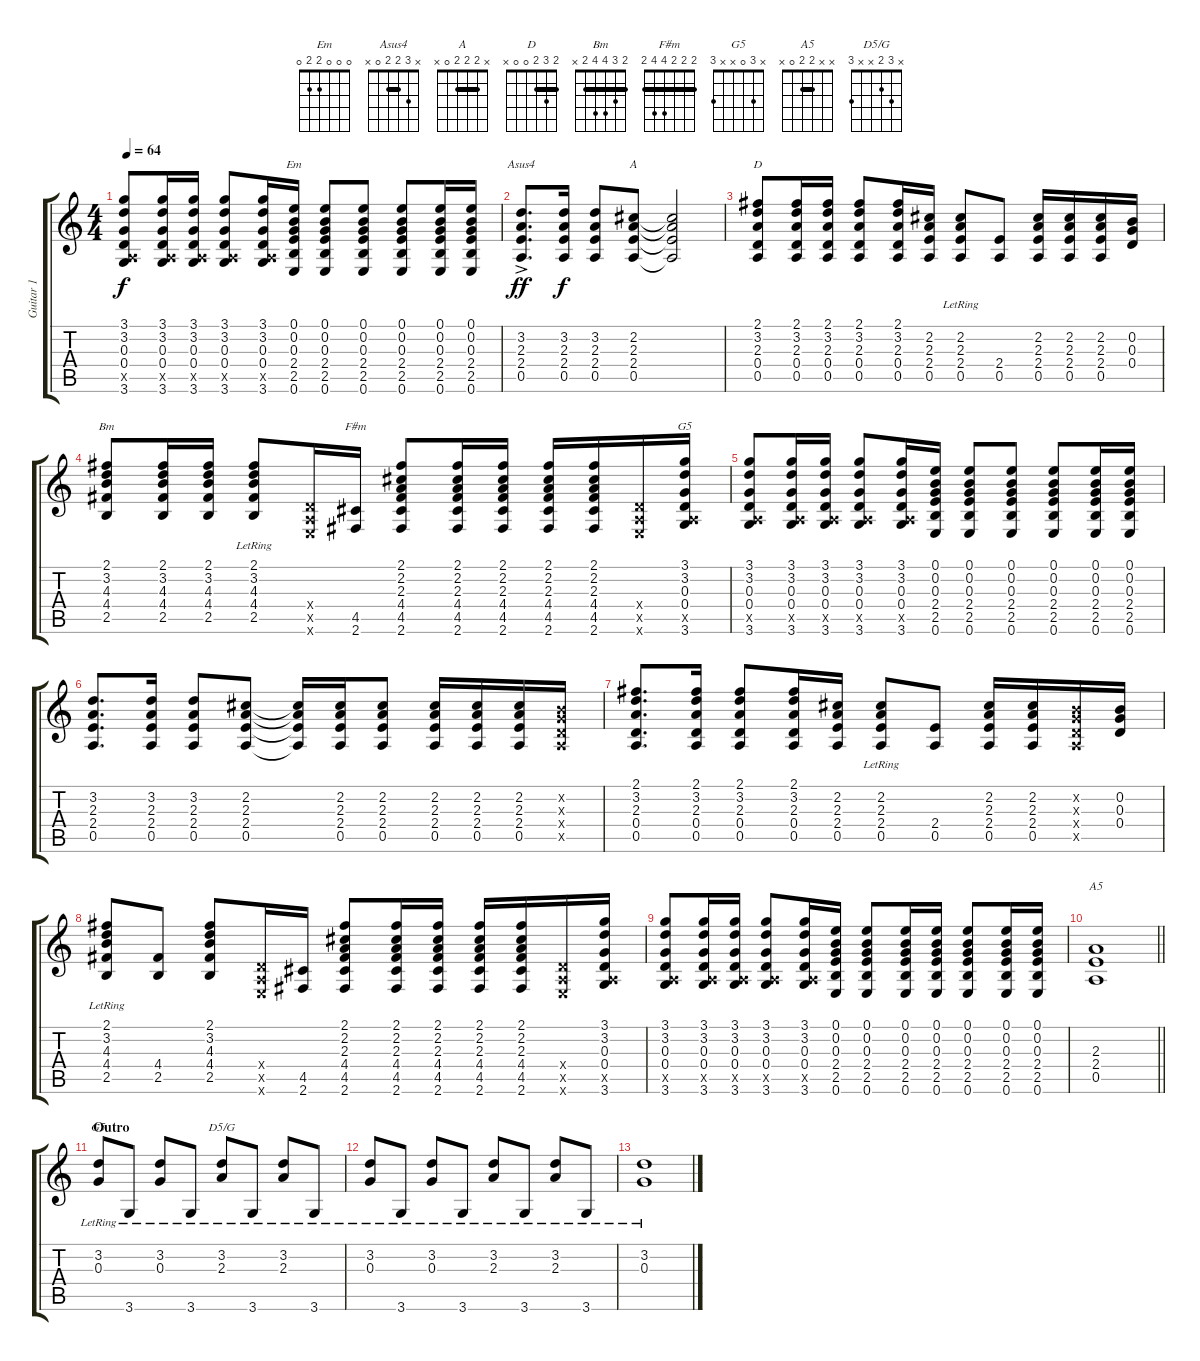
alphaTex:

\track ("Guitar 1" "Guitar 1") {instrument acousticguitarsteel}
\staff {score tabs}
\tuning (E4 B3 G3 D3 A2 E2) {hide}
\chord ("Em" 0 0 0 2 2 0)
\chord ("Asus4" x 3 2 2 0 x) {barre 2}
\chord ("A" x 2 2 2 0 x) {barre 2}
\chord ("D" 2 3 2 0 0 x) {barre 2}
\chord ("Bm" 2 3 4 4 2 x) {barre 2}
\chord ("F#m" 2 2 2 4 4 2) {barre 2}
\chord ("G5" 3 3 0 0 x 3) {barre 3}
\chord ("A5" x x 2 2 0 x) {barre 2}
\chord ("G5" x 3 0 x x 3)
\chord ("D5/G" x 3 2 x x 3)
\ts (4 4)
\tempo 64
\clef g2
\ks c
(3.1 3.2 0.3 0.4 0.5{x} 3.6).8{dy f} (3.1 3.2 0.3 0.4 0.5{x} 3.6).16 (3.1 3.2 0.3 0.4 0.5{x} 3.6).16 (3.1 3.2 0.3 0.4 0.5{x} 3.6).8 (3.1 3.2 0.3 0.4 0.5{x} 3.6).16 (0.1 0.2 0.3 2.4 2.5 0.6).16{ch "Em"} (0.1 0.2 0.3 2.4 2.5 0.6).8 (0.1 0.2 0.3 2.4 2.5 0.6).8 (0.1 0.2 0.3 2.4 2.5 0.6).8 (0.1 0.2 0.3 2.4 2.5 0.6).16 (0.1 0.2 0.3 2.4 2.5 0.6).16 |
(3.2{ac} 2.3{ac} 2.4{ac} 0.5{ac}).8{d ch "Asus4" dy ff} (3.2 2.3 2.4 0.5).16{dy f} (3.2 2.3 2.4 0.5).8 (2.2 2.3 2.4 0.5).8{ch "A"} (2.2{t} 2.3{t} 2.4{t} 0.5{t}).2 |
(2.1 3.2 2.3 0.4 0.5).8{ch "D"} (2.1 3.2 2.3 0.4 0.5).16 (2.1 3.2 2.3 0.4 0.5).16 (2.1 3.2 2.3 0.4 0.5).8 (2.1 3.2 2.3 0.4 0.5).16 (2.2 2.3 2.4 0.5).16 (2.2{lr} 2.3{lr} 2.4 0.5).8 (2.4 0.5).8 (2.2 2.3 2.4 0.5).16 (2.2 2.3 2.4 0.5).16 (2.2 2.3 2.4 0.5).16 (0.2 0.3 0.4).16 |
(2.1 3.2 4.3 4.4 2.5).8{ch "Bm"} (2.1 3.2 4.3 4.4 2.5).16 (2.1 3.2 4.3 4.4 2.5).16 (2.1{lr} 3.2{lr} 4.3{lr} 4.4 2.5).8 (0.4{x} 0.5{x} 0.6{x}).16 (4.5 2.6).16{ch "F#m"} (2.1 2.2 2.3 4.4 4.5 2.6).8 (2.1 2.2 2.3 4.4 4.5 2.6).16 (2.1 2.2 2.3 4.4 4.5 2.6).16 (2.1 2.2 2.3 4.4 4.5 2.6).16 (2.1 2.2 2.3 4.4 4.5 2.6).16 (0.4{x} 0.5{x} 0.6{x}).16 (3.1 3.2 0.3 0.4 0.5{x} 3.6).16{ch "G5"} |
(3.1 3.2 0.3 0.4 0.5{x} 3.6).8 (3.1 3.2 0.3 0.4 0.5{x} 3.6).16 (3.1 3.2 0.3 0.4 0.5{x} 3.6).16 (3.1 3.2 0.3 0.4 0.5{x} 3.6).8 (3.1 3.2 0.3 0.4 0.5{x} 3.6).16 (0.1 0.2 0.3 2.4 2.5 0.6).16 (0.1 0.2 0.3 2.4 2.5 0.6).8 (0.1 0.2 0.3 2.4 2.5 0.6).8 (0.1 0.2 0.3 2.4 2.5 0.6).8 (0.1 0.2 0.3 2.4 2.5 0.6).16 (0.1 0.2 0.3 2.4 2.5 0.6).16 |
(3.2 2.3 2.4 0.5).8{d} (3.2 2.3 2.4 0.5).16 (3.2 2.3 2.4 0.5).8 (2.2 2.3 2.4 0.5).8 (2.2{t} 2.3{t} 2.4{t} 0.5{t}).16 (2.2 2.3 2.4 0.5).16 (2.2 2.3 2.4 0.5).8 (2.2 2.3 2.4 0.5).16 (2.2 2.3 2.4 0.5).16 (2.2 2.3 2.4 0.5).16 (0.2{x} 0.3{x} 0.4{x} 0.5{x}).16 |
(2.1 3.2 2.3 0.4 0.5).8{d} (2.1 3.2 2.3 0.4 0.5).16 (2.1 3.2 2.3 0.4 0.5).8 (2.1 3.2 2.3 0.4 0.5).16 (2.2 2.3 2.4 0.5).16 (2.2{lr} 2.3{lr} 2.4 0.5).8 (2.4 0.5).8 (2.2 2.3 2.4 0.5).16 (2.2 2.3 2.4 0.5).16 (0.2{x} 0.3{x} 0.4{x} 0.5{x}).16 (0.2 0.3 0.4).16 |
(2.1{lr} 3.2{lr} 4.3{lr} 4.4 2.5).8 (4.4 2.5).8 (2.1 3.2 4.3 4.4 2.5).8 (0.4{x} 0.5{x} 0.6{x}).16 (4.5 2.6).16 (2.1 2.2 2.3 4.4 4.5 2.6).8 (2.1 2.2 2.3 4.4 4.5 2.6).16 (2.1 2.2 2.3 4.4 4.5 2.6).16 (2.1 2.2 2.3 4.4 4.5 2.6).16 (2.1 2.2 2.3 4.4 4.5 2.6).16 (0.4{x} 0.5{x} 0.6{x}).16 (3.1 3.2 0.3 0.4 0.5{x} 3.6).16 |
(3.1 3.2 0.3 0.4 0.5{x} 3.6).8 (3.1 3.2 0.3 0.4 0.5{x} 3.6).16 (3.1 3.2 0.3 0.4 0.5{x} 3.6).16 (3.1 3.2 0.3 0.4 0.5{x} 3.6).8 (3.1 3.2 0.3 0.4 0.5{x} 3.6).16 (0.1 0.2 0.3 2.4 2.5 0.6).16 (0.1 0.2 0.3 2.4 2.5 0.6).8 (0.1 0.2 0.3 2.4 2.5 0.6).16 (0.1 0.2 0.3 2.4 2.5 0.6).16 (0.1 0.2 0.3 2.4 2.5 0.6).8 (0.1 0.2 0.3 2.4 2.5 0.6).16 (0.1 0.2 0.3 2.4 2.5 0.6).16 |
\barLineRight lightlight
(2.3 2.4 0.5).1{ch "A5" volume 3} |
\section ("" "Outro")
(3.2{lr} 0.3{lr}).8{ch "G5" volume 13} 3.6{lr}.8 (3.2{lr} 0.3{lr}).8 3.6{lr}.8 (3.2{lr} 2.3{lr}).8{ch "D5/G"} 3.6{lr}.8 (3.2{lr} 2.3{lr}).8 3.6{lr}.8 |
(3.2{lr} 0.3{lr}).8 3.6{lr}.8 (3.2{lr} 0.3{lr}).8 3.6{lr}.8 (3.2{lr} 2.3{lr}).8 3.6{lr}.8 (3.2{lr} 2.3{lr}).8 3.6{lr}.8 |
(3.2{lr} 0.3{lr}).1
